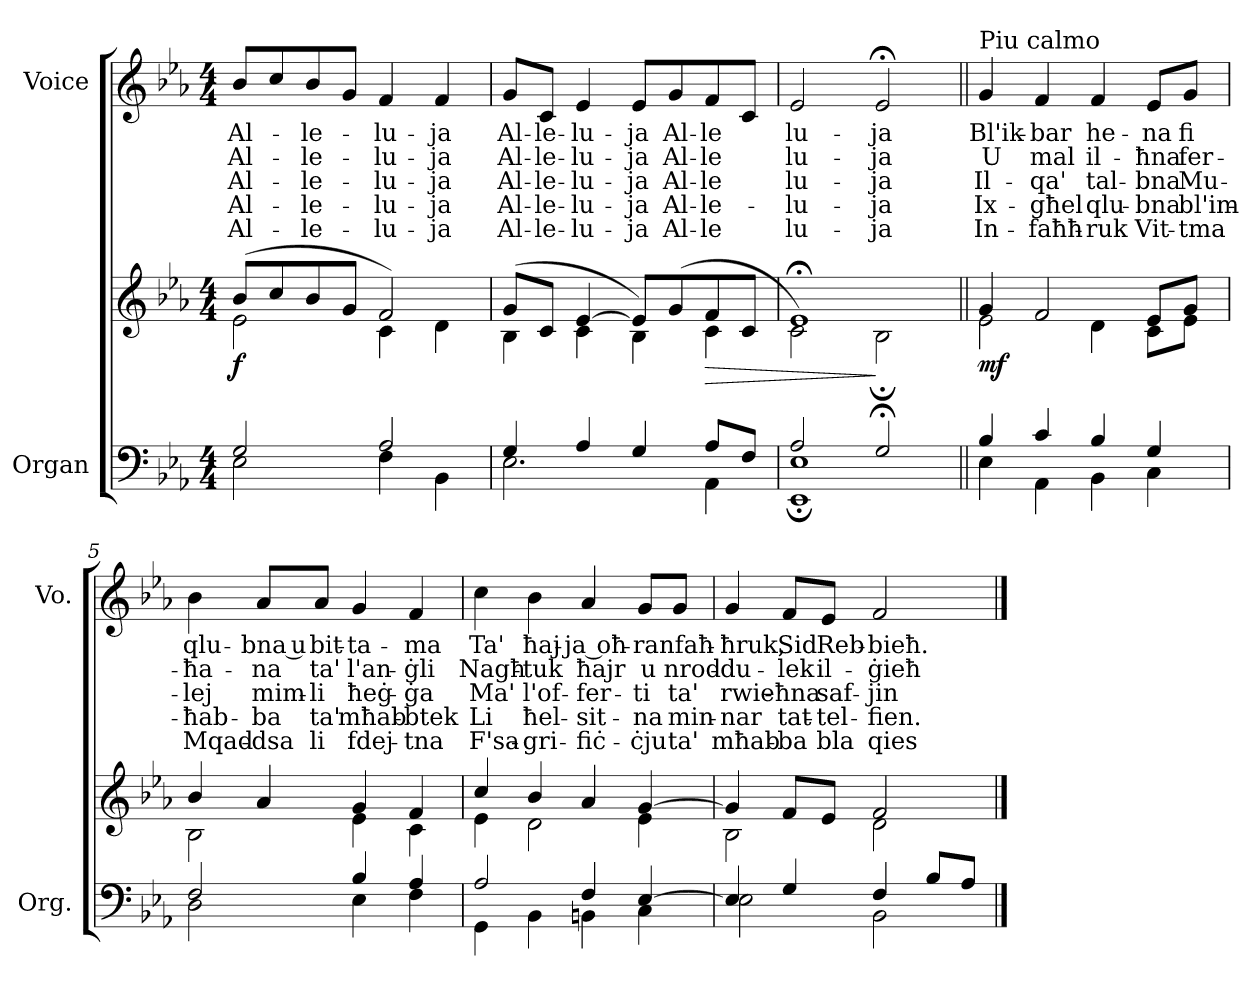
**kern	**kern	**dynam	**kern	**text	**text	**text	**text	**text
*part2	*part2	*part2	*part1	*part1	*part1	*part1	*part1	*part1
*staff3	*staff2	*staff2/3	*staff1	*staff1	*staff1	*staff1	*staff1	*staff1
*I"Organ	*	*	*I"Voice	*	*	*	*	*
*I'Org.	*	*	*I'Vo.	*	*	*	*	*
*clefF4	*clefG2	*	*clefG2	*	*	*	*	*
*k[b-e-a-]	*k[b-e-a-]	*	*k[b-e-a-]	*	*	*	*	*
*M4/4	*M4/4	*	*M4/4	*	*	*	*	*
=1	=1	=1	=1	=1	=1	=1	=1	=1
*^	*^	*	*	*	*	*	*	*
!	!	!	!	!LO:DY:b	!	!	!	!	!	!
2G/	2E-\	(8b-/L	2e-\	f	8b-/L	Al-	Al-	Al-	Al-	Al-
.	.	8cc/	.	.	8cc/	.	.	.	.	.
.	.	8b-/	.	.	8b-/	-le-	-le-	-le-	-le-	-le-
.	.	8g/J	.	.	8g/J	.	.	.	.	.
2A-/	4F\	2f/)	4c\	.	4f/	-lu-	-lu-	-lu-	-lu-	-lu-
.	4BB-\	.	4d\	.	4f/	-ja	-ja	-ja	-ja	-ja
=2	=2	=2	=2	=2	=2	=2	=2	=2	=2	=2
4G/	2.E-\	(8g/L	4B-\	.	8g/L	Al-	Al-	Al-	Al-	Al-
.	.	8c/J	.	.	8c/J	-le-	-le-	-le-	-le-	-le-
4A-/	.	[4e-/	4c\	.	4e-/	-lu-	-lu-	-lu-	-lu-	-lu-
4G/	.	8e-/L])	4B-\	.	8e-/L	-ja	-ja	-ja	-ja	-ja
.	.	(8g/	.	.	8g/	Al-	Al-	Al-	Al-	Al-
!	!	!	!	!LO:HP:b	!	!	!	!	!	!
8A-/L	4AA-\	8f/	4c\	>	8f/	-le	-le	-le	-le-	-le
8F/J	.	8c/J	.	.	8c/J	.	.	.	.	.
=3	=3	=3	=3	=3	=3	=3	=3	=3	=3	=3
2A-/	1EE-; 1E-;	1e-;<)	2c\	.	2e-/	lu-	lu-	lu-	-lu-	lu-
2G;</	.	.	2B-;\	]	2e-;</	-ja	-ja	-ja	-ja	-ja
!!LO:LB:g=z
=4||	=4||	=4||	=4||	=4||	=4||	=4||	=4||	=4||	=4||	=4||
!	!	!	!	!	!LO:TX:a:t=Piu calmo	!	!	!	!	!
!	!	!	!	!LO:DY:b	!	!	!	!	!	!
4B-/	4E-\	4g/	2e-\	mf	4g/	Bl'ik-	U	Il-	Ix-	In-
4c/	4AA-\	2f/	.	.	4f/	-bar	mal	-qa'	-għel	-faħħ-
4B-/	4BB-\	.	4d\	.	4f/	he-	il-	tal-	qlu-	-ruk
4G/	4C\	8e-/L	8c\L	.	8e-/L	-na	-ħna	-bna	-bna	Vit-
.	.	8g/J	8e-\J	.	8g/J	fi	fer-	Mu-	bl'im-	-tma
=5	=5	=5	=5	=5	=5	=5	=5	=5	=5	=5
2F/	2D\	4b-/	2B-\	.	4b-\	qlu-	-ħa-	-lej	-ħab-	Mqad-
.	.	4a-/	.	.	8a-/L	-bna u	-na	mim-	-ba	-dsa
.	.	.	.	.	8a-/J	bit-	ta'	-li	ta'	li
4B-/	4E-\	4g/	4e-\	.	4g/	-ta-	l'an-	ħeġ-	mħab-	fdej-
4A-/	4F\	4f/	4c\	.	4f/	-ma	-ġli	-ġa	-btek	-tna
=6	=6	=6	=6	=6	=6	=6	=6	=6	=6	=6
2A-/	4GG\	4cc/	4e-\	.	4cc\	Ta'	Nagħ-	Ma'	Li	F'sa-
.	4BB-\	4b-/	2d\	.	4b-\	ħaj-	-tuk	l'of-	ħel-	-gri-
4F/	4BBn\	4a-/	.	.	4a-/	-ja oħ-	ħajr	-fer-	-sit-	-fiċ-
[4E-/	4C\	[4g/	4e-\	.	8g/L	-ra	u	-ti	-na	-ċju
.	.	.	.	.	8g/J	nfaħ-	nrod-	ta'	min-	ta'
=7	=7	=7	=7	=7	=7	=7	=7	=7	=7	=7
4E-/]	2E-\	4g/]	2B-\	.	4g/	-ħruk,	-du-	rwie-	-nar	mħab-
4G/	.	8f/L	.	.	8f/L	Sid	-lek	-ħna	tat-	-ba
.	.	8e-/J	.	.	8e-/J	Reb-	il-	saf-	-tel-	bla
4F/	2BB-\	2f/	2d\	.	2f/	-bieħ.	-ġieħ	-jin	-fien.	qies
8B-/L	.	.	.	.	.	.	.	.	.	.
8A-/J	.	.	.	.	.	.	.	.	.	.
*v	*v	*	*	*	*	*	*	*	*	*
*	*v	*v	*	*	*	*	*	*	*
==	==	==	==	==	==	==	==	==
*-	*-	*-	*-	*-	*-	*-	*-	*-
